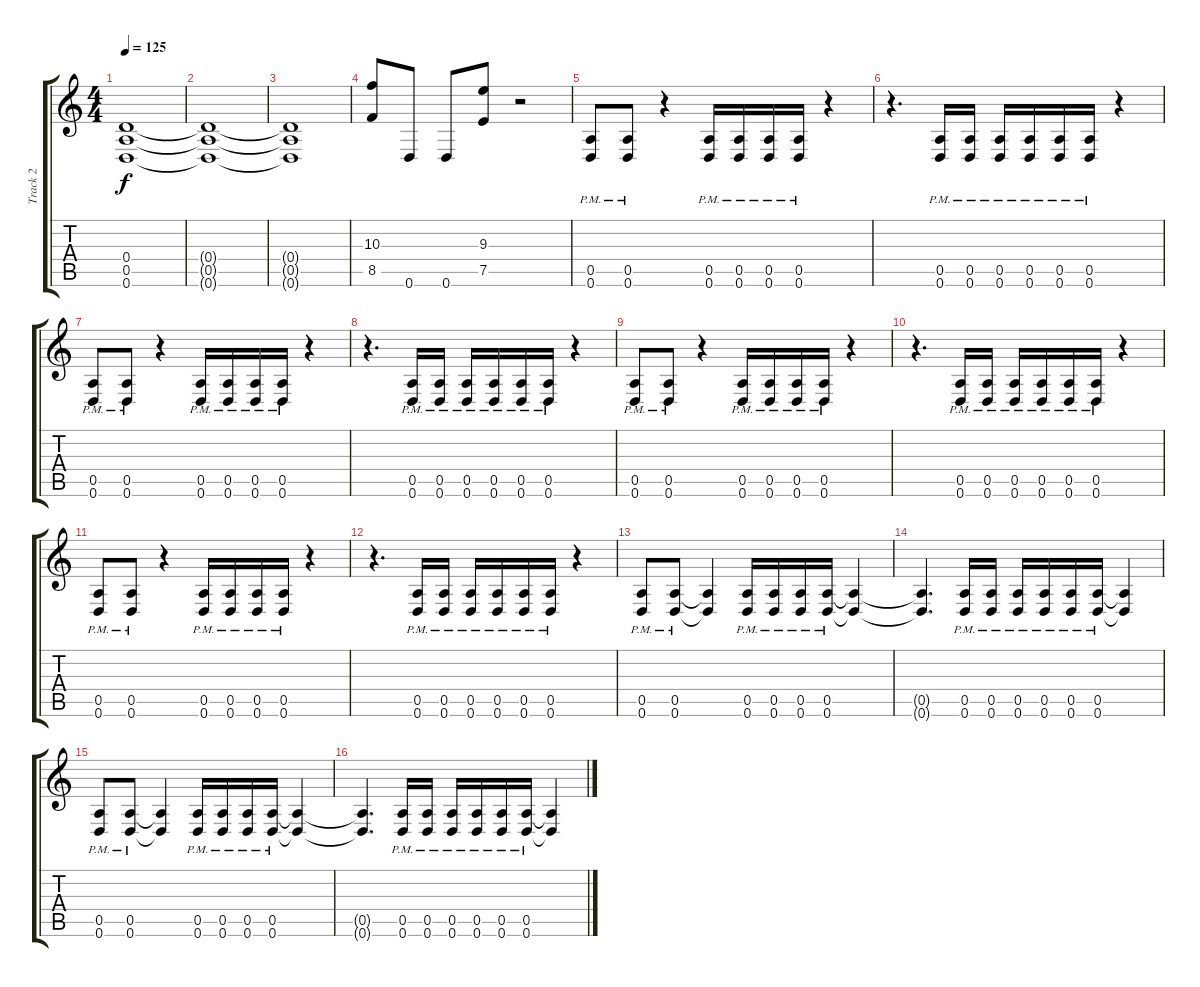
\track ("Track 2" "Track 2") {instrument distortionguitar}
\staff {score tabs}
\tuning (E4 B3 G3 D3 A2 D2) {hide}
\ts (4 4)
\tempo 125
\clef g2
\ks c
(0.4 0.5 0.6).1{dy f} |
(0.4{t} 0.5{t} 0.6{t}).1 |
(0.4{t} 0.5{t} 0.6{t}).1 |
(10.3 8.5).8 0.6.8 0.6.8 (9.3 7.5).8 r.2 |
(0.5{pm} 0.6{pm}).8 (0.5{pm} 0.6{pm}).8 r.4 (0.5{pm} 0.6{pm}).16 (0.5{pm} 0.6{pm}).16 (0.5{pm} 0.6{pm}).16 (0.5{pm} 0.6{pm}).16 r.4 |
r.4{d} (0.5{pm} 0.6{pm}).16 (0.5{pm} 0.6{pm}).16 (0.5{pm} 0.6{pm}).16 (0.5{pm} 0.6{pm}).16 (0.5{pm} 0.6{pm}).16 (0.5{pm} 0.6{pm}).16 r.4 |
(0.5{pm} 0.6{pm}).8 (0.5{pm} 0.6{pm}).8 r.4 (0.5{pm} 0.6{pm}).16 (0.5{pm} 0.6{pm}).16 (0.5{pm} 0.6{pm}).16 (0.5{pm} 0.6{pm}).16 r.4 |
r.4{d} (0.5{pm} 0.6{pm}).16 (0.5{pm} 0.6{pm}).16 (0.5{pm} 0.6{pm}).16 (0.5{pm} 0.6{pm}).16 (0.5{pm} 0.6{pm}).16 (0.5{pm} 0.6{pm}).16 r.4 |
(0.5{pm} 0.6{pm}).8 (0.5{pm} 0.6{pm}).8 r.4 (0.5{pm} 0.6{pm}).16 (0.5{pm} 0.6{pm}).16 (0.5{pm} 0.6{pm}).16 (0.5{pm} 0.6{pm}).16 r.4 |
r.4{d} (0.5{pm} 0.6{pm}).16 (0.5{pm} 0.6{pm}).16 (0.5{pm} 0.6{pm}).16 (0.5{pm} 0.6{pm}).16 (0.5{pm} 0.6{pm}).16 (0.5{pm} 0.6{pm}).16 r.4 |
(0.5{pm} 0.6{pm}).8 (0.5{pm} 0.6{pm}).8 r.4 (0.5{pm} 0.6{pm}).16 (0.5{pm} 0.6{pm}).16 (0.5{pm} 0.6{pm}).16 (0.5{pm} 0.6{pm}).16 r.4 |
r.4{d} (0.5{pm} 0.6{pm}).16 (0.5{pm} 0.6{pm}).16 (0.5{pm} 0.6{pm}).16 (0.5{pm} 0.6{pm}).16 (0.5{pm} 0.6{pm}).16 (0.5{pm} 0.6{pm}).16 r.4 |
(0.5{pm} 0.6{pm}).8 (0.5{pm} 0.6{pm}).8 (0.5{t} 0.6{t}).4 (0.5{pm} 0.6{pm}).16 (0.5{pm} 0.6{pm}).16 (0.5{pm} 0.6{pm}).16 (0.5{pm} 0.6{pm}).16 (0.5{t} 0.6{t}).4 |
(0.5{t} 0.6{t}).4{d} (0.5{pm} 0.6{pm}).16 (0.5{pm} 0.6{pm}).16 (0.5{pm} 0.6{pm}).16 (0.5{pm} 0.6{pm}).16 (0.5{pm} 0.6{pm}).16 (0.5{pm} 0.6{pm}).16 (0.5{t} 0.6{t}).4 |
(0.5{pm} 0.6{pm}).8 (0.5{pm} 0.6{pm}).8 (0.5{t} 0.6{t}).4 (0.5{pm} 0.6{pm}).16 (0.5{pm} 0.6{pm}).16 (0.5{pm} 0.6{pm}).16 (0.5{pm} 0.6{pm}).16 (0.5{t} 0.6{t}).4 |
(0.5{t} 0.6{t}).4{d} (0.5{pm} 0.6{pm}).16 (0.5{pm} 0.6{pm}).16 (0.5{pm} 0.6{pm}).16 (0.5{pm} 0.6{pm}).16 (0.5{pm} 0.6{pm}).16 (0.5{pm} 0.6{pm}).16 (0.5{t} 0.6{t}).4
